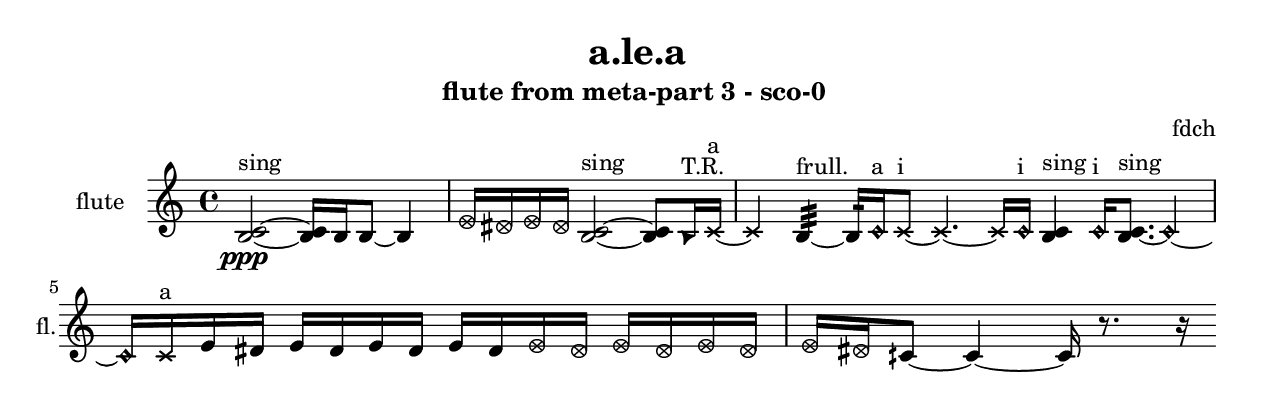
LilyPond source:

\version "2.19.56" 

flute_one_part = \relative c' {

  \time 4/4

  \clef treble 
  % ________________________________________bar 1 :
  <b c >2~\ppp^\markup {sing } 
  <b c >16  b16  b8~ 
  b4~  |
  % ________________________________________bar 2 :
  \once \override NoteHead.style = #'xcircle e16  \once \override NoteHead.style = #'xcircle dis16  \once \override NoteHead.style = #'xcircle e16  \once \override NoteHead.style = #'xcircle dis16 
  <b c >2~^\markup {sing }  |
  % ________________________________________bar 2 :
  <b c >8  \once \override NoteHead.style = #'triangle b16^\markup {T.R. }  \xNote c16~^\markup {a } 
  \xNote c4 
  b4:32~^\markup {frull. } 
  b16:32  \once \override NoteHead.style = #'harmonic c16^\markup {a }  \xNote c8~^\markup {i }  |
  % ________________________________________bar 3 :
  \xNote c4.~ 
  \xNote c16  \once \override NoteHead.style = #'harmonic c16^\markup {i } 
  <b c >4^\markup {sing } 
  \once \override NoteHead.style = #'harmonic c16^\markup {i }  <b c >8.~^\markup {sing }  |
  % ________________________________________bar 4 :
  \once \override NoteHead.style = #'harmonic c4~ 
  \once \override NoteHead.style = #'harmonic c16  \xNote c16^\markup {a }  e16  dis16 
  e16  dis16  e16  dis16  |
  % ________________________________________bar 2 :
  e16  dis16  \once \override NoteHead.style = #'xcircle e16  \once \override NoteHead.style = #'xcircle dis16 
  \once \override NoteHead.style = #'xcircle e16  \once \override NoteHead.style = #'xcircle dis16  \once \override NoteHead.style = #'xcircle e16  \once \override NoteHead.style = #'xcircle dis16 
  \once \override NoteHead.style = #'xcircle e16  \once \override NoteHead.style = #'xcircle dis16  cih8~ 
  cih4~  |
  % ________________________________________bar 3 :
  cih16  r8. 
  r16 
}



\header {
  title = "a.le.a"
  subtitle = "flute from meta-part 3 - sco-0 "
  composer = "fdch"
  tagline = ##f
}
\paper {
  max-systems-per-page = #8
}
\score {
  <<
    \set Score.skipBars = ##t
    \new Staff \with { 
      instrumentName = "flute" 
      shortInstrumentName = "fl."} 
    {
      <<
        \new Voice {
          \flute_one_part
        }
      >>
    }
  >>
  \layout {
    \mergeDifferentlyHeadedOn
    \mergeDifferentlyDottedOn
    #(set-default-paper-size "letter")
  }
}
